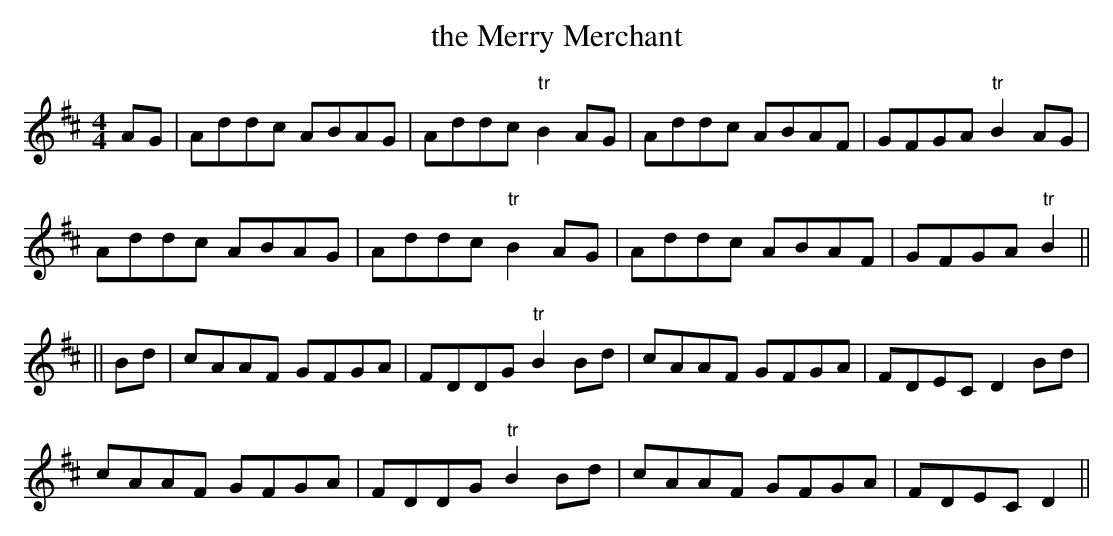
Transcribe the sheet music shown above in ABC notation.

X:1
T: the Merry Merchant
M:4/4
L:1/8
K:D
AG | Addc ABAG  | Addc "tr"B2 AG | Addc ABAF | GFGA "tr"B2 AG |
Addc ABAG| Addc "tr"B2  AG| Addc ABAF| GFGA "tr"B2 ||
|| Bd | cAAF GFGA | FDDG "tr"B2 Bd | cAAF GFGA | FDEC D2 Bd |
cAAF GFGA | FDDG "tr"B2 Bd | cAAF GFGA | FDEC D2 ||
